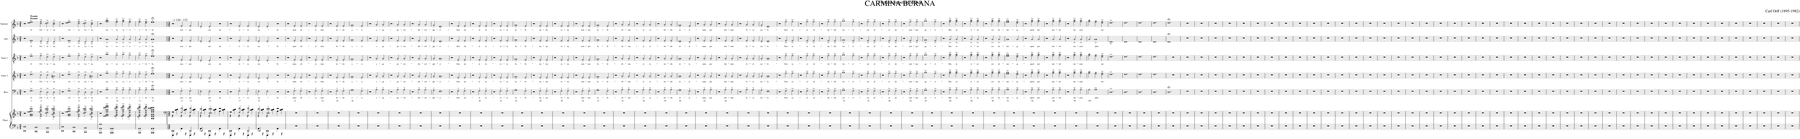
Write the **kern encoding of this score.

**kern	**kern	**kern	**text	**text	**kern	**text	**kern	**text	**kern	**text	**kern	**text
*part6	*part6	*part5	*part5	*part5	*part4	*part4	*part3	*part3	*part2	*part2	*part1	*part1
*staff7	*staff6	*staff5	*staff5	*staff5	*staff4	*staff4	*staff3	*staff3	*staff2	*staff2	*staff1	*staff1
*I"Piano	*	*I"Bass	*	*	*I"Tenor 2	*	*I"Tenor 1	*	*I"Alto	*	*I"Soprano	*
*I'Pno.	*	*I'B.	*	*	*I'T.2	*	*I'T.1	*	*I'A.	*	*I'S.	*
*clefF4	*clefG2	*clefF4	*	*	*clefGv2	*	*clefGv2	*	*clefG2	*	*clefG2	*
*	*	*	*	*	*	*	*Trd1c2	*	*	*	*	*
*k[b-]	*k[b-]	*k[b-]	*	*	*k[b-]	*	*k[b-]	*	*k[b-]	*	*k[b-]	*
*M3/1	*M3/1	*M3/1	*	*	*M3/1	*	*M3/1	*	*M3/1	*	*M3/1	*
=1	=1	=1	=1	=1	=1	=1	=1	=1	=1	=1	=1	=1
1DD 1D	2r	2r	.	.	2r	.	2r	.	2r	.	2r	.
!	!	!	!	!	!	!	!	!	!	!	!LO:TX:a:B:t=Pesante	!
!	!	!	!	!	!	!	!	!	!	!	!LO:TX:a:B:t=Pesante	!
!	!	!	!LO:LY:b	!LO:LY:b	!	!LO:LY:b	!	!LO:LY:b	!	!LO:LY:b	!	!LO:LY:b
.	1f^ 1a^ 1ee^ 1ff^ 1ccc^	1F^	O	5	1d^	O	1e^	O	1f^	O	1dd^ 1ee^	O
1CC 1C	.	.	.	.	.	.	.	.	.	.	.	.
!	!	!	!LO:LY:b	!LO:LY:b	!	!LO:LY:b	!	!LO:LY:b	!	!LO:LY:b	!	!LO:LY:b
.	2e\^ 2a\^ 2ee\^ 2ff\^ 2aa\^ 2fff\^	2E^\	For-	6	2c^\	For-	2f^\	For-	2e^/	For-	2cc\^ 2ff\^	For-
!	!	!	!LO:LY:b	!	!	!LO:LY:b	!	!LO:LY:b	!	!LO:LY:b	!	!LO:LY:b
1BBB- 1BB-	2cc\^ 2dd\^ 2aa\^ 2ccc\^ 2ddd\^	2D^\	tu-	.	2c^\	tu-	2d^\	tu-	2d^/	tu-	2cc\^ 2dd\^	tu-
!	!	!	!LO:LY:b	!LO:LY:b	!	!LO:LY:b	!	!LO:LY:b	!	!LO:LY:b	!	!LO:LY:b
.	2d\^ 2a\^ 2b-\^ 2dd\^ 2aa\^ 2ccc\^ 2ddd\^	2D^\	na,	7	2A#X^\	na,	2d^\	na,	2d^/	na,	2b-\^ 2dd\^	na,
=2	=2	=2	=2	=2	=2	=2	=2	=2	=2	=2	=2	=2
1DD 1D	2r	2r	.	.	2r	.	2r	.	2r	.	2r	.
!	!	!	!LO:LY:b	!	!	!LO:LY:b	!	!LO:LY:b	!	!LO:LY:b	!	!LO:LY:b
.	1f^ 1a^ 1ee^ 1ff^ 1ccc^	1F^	vel-	.	1d^	vel-	1e^	vel-	1f^	vel-	1dd^ 1ee^	vel-
1CC 1C	.	.	.	.	.	.	.	.	.	.	.	.
!	!	!	!LO:LY:b	!LO:LY:b	!	!LO:LY:b	!	!LO:LY:b	!	!LO:LY:b	!	!LO:LY:b
.	2e\^ 2a\^ 2ee\^ 2ff\^ 2aa\^ 2fff\^	2E^\	ut	8	2c^\	ut	2f^\	ut	2e^/	ut	2cc\^ 2ff\^	ut
!	!	!	!LO:LY:b	!	!	!LO:LY:b	!	!LO:LY:b	!	!LO:LY:b	!	!LO:LY:b
1BBB- 1BB-	2cc\^ 2dd\^ 2aa\^ 2ccc\^ 2ddd\^	2D^\	Lu-	.	2c^\	Lu-	2d^\	Lu-	2d^/	Lu-	2cc\^ 2dd\^	Lu-
!	!	!	!LO:LY:b	!LO:LY:b	!	!LO:LY:b	!	!LO:LY:b	!	!LO:LY:b	!	!LO:LY:b
.	2d\^ 2a\^ 2b-\^ 2dd\^ 2aa\^ 2ccc\^ 2ddd\^	2D^\	na	9	2A#X^\	na	2d^\	na	2d^/	na	2b-\^ 2dd\^	na
=3	=3	=3	=3	=3	=3	=3	=3	=3	=3	=3	=3	=3
1AAA 1AA 1A	2r	2r	.	.	2r	.	2r	.	2r	.	2r	.
!	!	!	!LO:LY:b	!	!	!LO:LY:b	!	!LO:LY:b	!	!LO:LY:b	!	!LO:LY:b
.	1e^ 1f^ 1a^ 1ee^ 1aa^ 1eee^ 1fff^ 1aaa^	1A^	sta-	.	1f^	sta-	1a^	sta-	1a^	sta-	1ff^ 1aa^	sta-
0AAA 0AA	.	.	.	.	.	.	.	.	.	.	.	.
!	!	!	!LO:LY:b	!LO:LY:b	!	!LO:LY:b	!	!LO:LY:b	!	!LO:LY:b	!	!LO:LY:b
.	2e\^ 2f\^ 2a\^ 2dd\^ 2gg\^ 2ddd\^ 2eee\^ 2ggg\^	2A^\	tu	10	2e^\	tu	2g^\	tu	2a^/	tu	2ee\^ 2gg\^	tu
!	!	!	!LO:LY:b	!	!	!LO:LY:b	!	!LO:LY:b	!	!LO:LY:b	!	!LO:LY:b
.	2e\^ 2f\^ 2a\^ 2ee\^ 2aa\^ 2eee\^ 2fff\^ 2aaa\^	2A^\	va-	.	2f^\	va-	2a^\	va-	2a^/	va-	2ff\^ 2aa\^	va-
!	!	!	!LO:LY:b	!	!	!LO:LY:b	!	!LO:LY:b	!	!LO:LY:b	!	!LO:LY:b
.	2d\^ 2e\^ 2g\^ 2dd\^ 2gg\^ 2ddd\^ 2eee\^ 2ggg\^	2A^\	ri-	.	2e^\	ri-	2g^\	ri-	2a^/	ri-	2ee\^ 2gg\^	ri-
=4	=4	=4	=4	=4	=4	=4	=4	=4	=4	=4	=4	=4
!	!	!	!LO:LY:b	!LO:LY:b	!	!LO:LY:b	!	!LO:LY:b	!	!LO:LY:b	!	!LO:LY:b
1AAA 1AA	2d\^ 2e\^ 2g\^ 2dd\^ 2gg\^ 2ddd\^ 2eee\^ 2ggg\^	2A^\	a-	1 1	2e^\	a-	2g^\	a-	2a^/	a-	2ee\^ 2gg\^	a-
!	!	!	!LO:LY:b	!	!	!LO:LY:b	!	!LO:LY:b	!	!LO:LY:b	!	!LO:LY:b
.	2e\^ 2f\^ 2a\^ 2dd\^ 2gg\^ 2ddd\^ 2eee\^ 2ggg\^	2A^\	bi-	.	2d^\	bi-	2f^\	bi-	2a^/	bi-	2dd\^ 2ff\^	bi-
!	!	!	!LO:LY:b	!LO:LY:b	!	!LO:LY:b	!	!LO:LY:b	!	!LO:LY:b	!	!LO:LY:b
0AAA 0AA	0A 0e 0a 0ee 0aa 0ddd 0eee	0A;<^	lis,	12	0e;<^^	lis,	0e;<^^	lis,	0a;<^	lis,	0ee;<^	lis,
=5||	=5||	=5||	=5||	=5||	=5||	=5||	=5||	=5||	=5||	=5||	=5||	=5||
*	*clefF4	*	*	*	*	*	*	*	*	*	*	*
*M3/2	*M3/2	*M3/2	*	*	*M3/2	*	*M3/2	*	*M3/2	*	*M3/2	*
*	*	*	*	*	*	*	*	*	*	*	*MM240	*
*^	*^	*	*	*	*	*	*	*	*	*	*	*
!	!	!	!	!	!	!	!	!	!	!	!	!	!LO:TX:a:t=- 132	!
1DD	4DDD\	2r	4r	2r	.	.	2r	.	2r	.	2r	.	2r	.
.	4r	.	4c\ 4d\	.	.	.	.	.	.	.	.	.	.	.
!	!	!	!	!	!LO:LY:b	!LO:LY:b	!	!LO:LY:b	!	!LO:LY:b	!	!LO:LY:b	!	!LO:LY:b
.	4AA\	2F/ 2f/	4r	2F'~\	sem-	13	2F'/	sem-	2F'/	sem-	2f'/	sem-	2f'/	sem-
.	4r	.	4c\ 4d\	.	.	.	.	.	.	.	.	.	.	.
!	!	!	!	!	!LO:LY:b	!LO:LY:b	!	!LO:LY:b	!	!LO:LY:b	!	!LO:LY:b	!	!LO:LY:b
2DD/	4DDD\	2F/ 2f/	4r	2F'~\	per	14	2F'/	per	2F'/	per	2f'/	per	2f'/	per
.	4r	.	4c\ 4d\	.	.	.	.	.	.	.	.	.	.	.
=6	=6	=6	=6	=6	=6	=6	=6	=6	=6	=6	=6	=6	=6	=6
2DD/	4AA\	2E/ 2e/	4r	2E'\	.	.	2E'/	.	2E'/	.	2e'/	.	2e'/	.
.	4r	.	4c\ 4d\	.	.	.	.	.	.	.	.	.	.	.
!	!	!	!	!	!LO:LY:b	!LO:LY:b	!	!LO:LY:b	!	!LO:LY:b	!	!LO:LY:b	!	!LO:LY:b
1DD	4DDD\	2E/ 2E/ 2e/ 2e/	4r	2E'\	aut	15	2E'/	aut	2E'/	aut	2e'/	aut	2e'/	aut
.	4r	.	4c\ 4d\	.	.	.	.	.	.	.	.	.	.	.
!	!	!	!	!	!LO:LY:b	!	!	!LO:LY:b	!	!LO:LY:b	!	!LO:LY:b	!	!LO:LY:b
.	4AA\	2r	4A\	2r	de-	.	2r	de-	2r	de-	2r	de-	2r	de-
.	4r	.	4c\ 4d\	.	.	.	.	.	.	.	.	.	.	.
=7	=7	=7	=7	=7	=7	=7	=7	=7	=7	=7	=7	=7	=7	=7
1DD	4DDD\	2r	4r	2r	.	.	2r	.	2r	.	2r	.	2r	.
.	4r	.	4c\ 4d\	.	.	.	.	.	.	.	.	.	.	.
!	!	!	!	!	!LO:LY:b	!LO:LY:b	!	!LO:LY:b	!	!LO:LY:b	!	!LO:LY:b	!	!LO:LY:b
.	4AA\	2F/ 2f/	4r	2F'~\	vi-	17	2F'/	vi-	2F'/	vi-	2f'/	vi-	2f'/	vi-
.	4r	.	4c\ 4d\	.	.	.	.	.	.	.	.	.	.	.
!	!	!	!	!	!LO:LY:b	!	!	!LO:LY:b	!	!LO:LY:b	!	!LO:LY:b	!	!LO:LY:b
2DD/	4DDD\	2F/ 2f/	4r	2F'~\	ta	.	2F'/	ta	2F'/	ta	2f'/	ta	2f'/	ta
.	4r	.	4c\ 4d\	.	.	.	.	.	.	.	.	.	.	.
=8	=8	=8	=8	=8	=8	=8	=8	=8	=8	=8	=8	=8	=8	=8
!	!	!	!	!	!LO:LY:b	!LO:LY:b	!	!LO:LY:b	!	!LO:LY:b	!	!LO:LY:b	!	!LO:LY:b
2DD/	4AA\	2E/ 2e/	4r	2E'\	sta-	19	2E'/	sta-	2E'/	sta-	2e'/	sta-	2e'/	sta-
.	4r	.	4c\ 4d\	.	.	.	.	.	.	.	.	.	.	.
1DD	4DDD\	2E/ 2E/ 2e/ 2e/	4r	2E'\	.	.	2E'/	.	2E'/	.	2e'/	.	2e'/	.
.	4r	.	4c\ 4d\	.	.	.	.	.	.	.	.	.	.	.
!	!	!	!	!	!LO:LY:b	!	!	!LO:LY:b	!	!LO:LY:b	!	!LO:LY:b	!	!LO:LY:b
.	4AA\	2r	4A\	2r	bi-	.	2r	bi-	2r	bi-	2r	bi-	2r	bi-
.	4r	.	4c\ 4d\	.	.	.	.	.	.	.	.	.	.	.
*v	*v	*	*	*	*	*	*	*	*	*	*	*	*	*
*	*v	*v	*	*	*	*	*	*	*	*	*	*	*
=9	=9	=9	=9	=9	=9	=9	=9	=9	=9	=9	=9	=9
1.r	1.r	2r	.	.	2r	.	2r	.	2r	.	2r	.
!	!	!	!LO:LY:b	!LO:LY:b	!	!LO:LY:b	!	!LO:LY:b	!	!LO:LY:b	!	!LO:LY:b
.	.	2F'~\	nunc	21	2F'/	nunc	2F'/	nunc	2f'/	nunc	2f'/	nunc
!	!	!	!LO:LY:b	!	!	!LO:LY:b	!	!LO:LY:b	!	!LO:LY:b	!	!LO:LY:b
.	.	2F'~\	ob-	.	2F'/	ob-	2F'/	ob-	2f'/	ob-	2f'/	ob-
=10	=10	=10	=10	=10	=10	=10	=10	=10	=10	=10	=10	=10
1.r	1.r	2r	.	.	2r	.	2r	.	2r	.	2r	.
!	!	!	!LO:LY:b	!	!	!LO:LY:b	!	!LO:LY:b	!	!LO:LY:b	!	!LO:LY:b
.	.	2F'~\	et	.	2F'/	et	2F'/	et	2f'/	et	2f'/	et
!	!	!	!LO:LY:b	!LO:LY:b	!	!LO:LY:b	!	!LO:LY:b	!	!LO:LY:b	!	!LO:LY:b
.	.	2F'~\	tunc	24	2F'/	tunc	2F'/	tunc	2f'/	tunc	2f'/	tunc
=11	=11	=11	=11	=11	=11	=11	=11	=11	=11	=11	=11	=11
1.r	1.r	2r	.	.	2r	.	2r	.	2r	.	2r	.
!	!	!	!LO:LY:b	!LO:LY:b	!	!LO:LY:b	!	!LO:LY:b	!	!LO:LY:b	!	!LO:LY:b
.	.	2F'~\	lu-	26	2F'/	lu-	2F'/	lu-	2f'/	lu-	2f'/	lu-
!	!	!	!LO:LY:b	!	!	!LO:LY:b	!	!LO:LY:b	!	!LO:LY:b	!	!LO:LY:b
.	.	2F'~\	do	.	2F'/	do	2F'/	do	2f'/	do	2f'/	do
=12	=12	=12	=12	=12	=12	=12	=12	=12	=12	=12	=12	=12
!	!	!	!LO:LY:b	!LO:LY:b	!	!LO:LY:b	!	!LO:LY:b	!	!LO:LY:b	!	!LO:LY:b
1.r	1.r	1G~	a-	28	1G~	a-	1G~	a-	1g~	a-	1g~	a-
!	!	!	!LO:LY:b	!	!	!LO:LY:b	!	!LO:LY:b	!	!LO:LY:b	!	!LO:LY:b
.	.	2F'~\	ci	.	2F'/	ci	2F'/	ci	2f'/	ci	2f'/	ci
=13	=13	=13	=13	=13	=13	=13	=13	=13	=13	=13	=13	=13
1.r	1.r	2r	.	.	2r	.	2r	.	2r	.	2r	.
!	!	!	!LO:LY:b	!	!	!LO:LY:b	!	!LO:LY:b	!	!LO:LY:b	!	!LO:LY:b
.	.	2A'~\	e-	.	2A'/	e-	2A'/	e-	2f'/	e	2a'/	e-
!	!	!	!LO:LY:b	!	!	!LO:LY:b	!	!LO:LY:b	!	!LO:LY:b	!	!LO:LY:b
.	.	2A'~\	ge-	.	2A'/	ge-	2A'/	ge-	2f'/	ge-	2a'/	ge-
=14	=14	=14	=14	=14	=14	=14	=14	=14	=14	=14	=14	=14
1.r	1.r	2r	.	.	2r	.	2r	.	2r	.	2r	.
!	!	!	!LO:LY:b	!	!	!LO:LY:b	!	!LO:LY:b	!	!LO:LY:b	!	!LO:LY:b
.	.	2A'~\	po-	.	2A'/	po-	2A'/	po-	2f'/	po-	2a'/	po-
!	!	!	!LO:LY:b	!	!	!LO:LY:b	!	!LO:LY:b	!	!LO:LY:b	!	!LO:LY:b
.	.	2A'~\	tes-	.	2A'/	tes-	2A'/	tes-	2f'/	tes-	2a'/	tes-
=15	=15	=15	=15	=15	=15	=15	=15	=15	=15	=15	=15	=15
1.r	1.r	2r	.	.	2r	.	2r	.	2r	.	2r	.
!	!	!	!LO:LY:b	!	!	!LO:LY:b	!	!LO:LY:b	!	!LO:LY:b	!	!LO:LY:b
.	.	2A'~\	dis-	.	2A'/	dis-	2A'/	dis-	2f'/	dis-	2a'/	dis-
!	!	!	!LO:LY:b	!	!	!LO:LY:b	!	!LO:LY:b	!	!LO:LY:b	!	!LO:LY:b
.	.	2A'~\	sol-	.	2A'/	sol-	2A'/	sol-	2f'/	sol-	2a'/	sol-
=16	=16	=16	=16	=16	=16	=16	=16	=16	=16	=16	=16	=16
!	!	!	!LO:LY:b	!	!	!LO:LY:b	!	!LO:LY:b	!	!LO:LY:b	!	!LO:LY:b
1.r	1.r	2G'~\	gla-	.	2A'/	gla-	2A'/	gla-	2e'/	gla-	2g'/	gla-
!	!	!	!LO:LY:b	!	!	!LO:LY:b	!	!LO:LY:b	!	!LO:LY:b	!	!LO:LY:b
.	.	1E~	ci-	.	1A~	ci-	1A~	ci-	1e~	ci-	1e~	ci-
=17	=17	=17	=17	=17	=17	=17	=17	=17	=17	=17	=17	=17
1.r	1.r	2r	.	.	2r	.	2r	.	2r	.	2r	.
!	!	!	!LO:LY:b	!	!	!LO:LY:b	!	!LO:LY:b	!	!LO:LY:b	!	!LO:LY:b
.	.	2F'~\	Sors	.	2F'/	Sors	2F'/	Sors	2f'/	Sors	2f'/	Sors
!	!	!	!LO:LY:b	!	!	!LO:LY:b	!	!LO:LY:b	!	!LO:LY:b	!	!LO:LY:b
.	.	2F'~\	im-	.	2F'/	im-	2F'/	im-	2f'/	im-	2f'/	im-
=18	=18	=18	=18	=18	=18	=18	=18	=18	=18	=18	=18	=18
1.r	1.r	2r	.	.	2r	.	2r	.	2r	.	2r	.
!	!	!	!LO:LY:b	!LO:LY:b	!	!LO:LY:b	!	!LO:LY:b	!	!LO:LY:b	!	!LO:LY:b
.	.	2F'~\	et	40	2F'/	et	2F'/	et	2f'/	et	2f'/	et
!	!	!	!LO:LY:b	!	!	!LO:LY:b	!	!LO:LY:b	!	!LO:LY:b	!	!LO:LY:b
.	.	2F'~\	in-	.	2F'/	in-	2F'/	in-	2f'/	in-	2f'/	in-
=19	=19	=19	=19	=19	=19	=19	=19	=19	=19	=19	=19	=19
1.r	1.r	2r	.	.	2r	.	2r	.	2r	.	2r	.
!	!	!	!LO:LY:b	!LO:LY:b	!	!LO:LY:b	!	!LO:LY:b	!	!LO:LY:b	!	!LO:LY:b
.	.	2F'~\	ro-	42	2F'/	ro-	2F'/	ro-	2f'/	ro-	2f'/	ro-
!	!	!	!LO:LY:b	!	!	!LO:LY:b	!	!LO:LY:b	!	!LO:LY:b	!	!LO:LY:b
.	.	2F'~\	ta	.	2F'/	ta	2F'/	ta	2f'/	ta	2f'/	ta
=20	=20	=20	=20	=20	=20	=20	=20	=20	=20	=20	=20	=20
!	!	!	!LO:LY:b	!LO:LY:b	!	!LO:LY:b	!	!LO:LY:b	!	!LO:LY:b	!	!LO:LY:b
1.r	1.r	1G~	lu-	44	1G~	lu-	1G~	lu-	1g~	lu-	1g~	lu-
!	!	!	!LO:LY:b	!	!	!LO:LY:b	!	!LO:LY:b	!	!LO:LY:b	!	!LO:LY:b
.	.	2F'~\	bi-	.	2F'/	bi-	2F'/	bi-	2f'/	bi-	2f'/	bi-
=21	=21	=21	=21	=21	=21	=21	=21	=21	=21	=21	=21	=21
1.r	1.r	2r	.	.	2r	.	2r	.	2r	.	2r	.
!	!	!	!LO:LY:b	!LO:LY:b	!	!LO:LY:b	!	!LO:LY:b	!	!LO:LY:b	!	!LO:LY:b
.	.	2F'~\	sta-	46	2F'/	sta-	2F'/	sta-	2f'/	sta-	2f'/	sta-
!	!	!	!LO:LY:b	!	!	!LO:LY:b	!	!LO:LY:b	!	!LO:LY:b	!	!LO:LY:b
.	.	2F'~\	tus	.	2F'/	tus	2F'/	tus	2f'/	tus	2f'/	tus
=22	=22	=22	=22	=22	=22	=22	=22	=22	=22	=22	=22	=22
1.r	1.r	2r	.	.	2r	.	2r	.	2r	.	2r	.
!	!	!	!LO:LY:b	!LO:LY:b	!	!LO:LY:b	!	!LO:LY:b	!	!LO:LY:b	!	!LO:LY:b
.	.	2F'~\	va-	48	2F'/	va-	2F'/	va-	2f'/	va-	2f'/	va-
!	!	!	!LO:LY:b	!	!	!LO:LY:b	!	!LO:LY:b	!	!LO:LY:b	!	!LO:LY:b
.	.	2F'~\	na	.	2F'/	na	2F'/	na	2f'/	na	2f'/	na
=23	=23	=23	=23	=23	=23	=23	=23	=23	=23	=23	=23	=23
1.r	1.r	2r	.	.	2r	.	2r	.	2r	.	2r	.
!	!	!	!LO:LY:b	!LO:LY:b	!	!LO:LY:b	!	!LO:LY:b	!	!LO:LY:b	!	!LO:LY:b
.	.	2F'~\	sem-	50	2F'/	sem-	2F'/	sem-	2f'/	sem-	2f'/	sem-
!	!	!	!LO:LY:b	!	!	!LO:LY:b	!	!LO:LY:b	!	!LO:LY:b	!	!LO:LY:b
.	.	2F'~\	per	.	2F'/	per	2F'/	per	2f'/	per	2f'/	per
=24	=24	=24	=24	=24	=24	=24	=24	=24	=24	=24	=24	=24
!	!	!	!LO:LY:b	!LO:LY:b	!	!LO:LY:b	!	!LO:LY:b	!	!LO:LY:b	!	!LO:LY:b
1.r	1.r	1G~	lu-	52	1G~	lu-	1G~	lu-	1g~	lu-	1g~	lu-
!	!	!	!LO:LY:b	!	!	!LO:LY:b	!	!LO:LY:b	!	!LO:LY:b	!	!LO:LY:b
.	.	2F'~\	bi-	.	2F'/	bi-	2F'/	bi-	2f'/	bi-	2f'/	bi-
=25	=25	=25	=25	=25	=25	=25	=25	=25	=25	=25	=25	=25
1.r	1.r	2r	.	.	2r	.	2r	.	2r	.	2r	.
!	!	!	!LO:LY:b	!LO:LY:b	!	!LO:LY:b	!	!LO:LY:b	!	!LO:LY:b	!	!LO:LY:b
.	.	2A'~\	ob-	54	2A'/	ob-	2A'/	ob-	2f'/	ob-	2a'/	ob-
!	!	!	!LO:LY:b	!	!	!LO:LY:b	!	!LO:LY:b	!	!LO:LY:b	!	!LO:LY:b
.	.	2A'~\	um-	.	2A'/	um-	2A'/	um-	2f'/	um-	2a'/	um-
=26	=26	=26	=26	=26	=26	=26	=26	=26	=26	=26	=26	=26
1.r	1.r	2r	.	.	2r	.	2r	.	2r	.	2r	.
!	!	!	!LO:LY:b	!LO:LY:b	!	!LO:LY:b	!	!LO:LY:b	!	!LO:LY:b	!	!LO:LY:b
.	.	2A'~\	et	56	2A'/	et	2A'/	et	2f'/	et	2a'/	et
!	!	!	!LO:LY:b	!	!	!LO:LY:b	!	!LO:LY:b	!	!LO:LY:b	!	!LO:LY:b
.	.	2A'~\	ve-	.	2A'/	ve-	2A'/	ve-	2f'/	ve-	2a'/	ve-
=27	=27	=27	=27	=27	=27	=27	=27	=27	=27	=27	=27	=27
1.r	1.r	2r	.	.	2r	.	2r	.	2r	.	2r	.
!	!	!	!LO:LY:b	!LO:LY:b	!	!LO:LY:b	!	!LO:LY:b	!	!LO:LY:b	!	!LO:LY:b
.	.	2A'~\	mi-	58	2A'/	mi-	2A'/	mi-	2f'/	mi-	2a'/	mi-
!	!	!	!LO:LY:b	!	!	!LO:LY:b	!	!LO:LY:b	!	!LO:LY:b	!	!LO:LY:b
.	.	2A'~\	chi	.	2A'/	chi	2A'/	chi	2f'/	chi	2a'/	chi
=28	=28	=28	=28	=28	=28	=28	=28	=28	=28	=28	=28	=28
!	!	!	!LO:LY:b	!LO:LY:b	!	!LO:LY:b	!	!LO:LY:b	!	!LO:LY:b	!	!LO:LY:b
1.r	1.r	1G~	ni-	60	1A~	ni-	1A~	ni-	1e~	ni-	1g~	ni-
!	!	!	!LO:LY:b	!	!	!LO:LY:b	!	!LO:LY:b	!	!LO:LY:b	!	!LO:LY:b
.	.	2F'~\	te-	.	2A'/	te-	2A'/	te-	2d'/	te-	2f'/	te-
=29	=29	=29	=29	=29	=29	=29	=29	=29	=29	=29	=29	=29
1.r	1.r	2r	.	.	2r	.	2r	.	2r	.	2r	.
!	!	!	!LO:LY:b	!LO:LY:b	!	!LO:LY:b	!	!LO:LY:b	!	!LO:LY:b	!	!LO:LY:b
.	.	2A'~\	nunc	62	2A'/	nunc	2A'/	nunc	2f'/	nunc	2a'/	nunc
!	!	!	!LO:LY:b	!	!	!LO:LY:b	!	!LO:LY:b	!	!LO:LY:b	!	!LO:LY:b
.	.	2A'~\	per	.	2A'/	per	2A'/	per	2f'/	per	2a'/	per
=30	=30	=30	=30	=30	=30	=30	=30	=30	=30	=30	=30	=30
1.r	1.r	2r	.	.	2r	.	2r	.	2r	.	2r	.
!	!	!	!LO:LY:b	!LO:LY:b	!	!LO:LY:b	!	!LO:LY:b	!	!LO:LY:b	!	!LO:LY:b
.	.	2A'~\	dor-	64	2A'/	dor-	2A'/	dor-	2f'/	dor-	2a'/	dor-
!	!	!	!LO:LY:b	!	!	!LO:LY:b	!	!LO:LY:b	!	!LO:LY:b	!	!LO:LY:b
.	.	2A'~\	sum	.	2A'/	sum	2A'/	sum	2f'/	sum	2a'/	sum
=31	=31	=31	=31	=31	=31	=31	=31	=31	=31	=31	=31	=31
1.r	1.r	2r	.	.	2r	.	2r	.	2r	.	2r	.
!	!	!	!LO:LY:b	!	!	!LO:LY:b	!	!LO:LY:b	!	!LO:LY:b	!	!LO:LY:b
.	.	2A'~\	fe-	.	2A'/	fe-	2A'/	fe-	2f'/	fe-	2a'/	fe-
!	!	!	!LO:LY:b	!	!	!LO:LY:b	!	!LO:LY:b	!	!LO:LY:b	!	!LO:LY:b
.	.	2A'~\	ro	.	2A'/	ro	2A'/	ro	2f'/	ro	2a'/	ro
=32	=32	=32	=32	=32	=32	=32	=32	=32	=32	=32	=32	=32
!	!	!	!LO:LY:b	!	!	!LO:LY:b	!	!LO:LY:b	!	!LO:LY:b	!	!LO:LY:b
1.r	1.r	2G'~\	sce-	.	2A'/	sce-	2A'/	sce-	2e'/	sce-	2g'/	sce-
!	!	!	!LO:LY:b	!	!	!LO:LY:b	!	!LO:LY:b	!	!LO:LY:b	!	!LO:LY:b
.	.	1E~	le-	.	1A~	le-	1A~	le-	1e~	le-	1e~	le-
=33	=33	=33	=33	=33	=33	=33	=33	=33	=33	=33	=33	=33
1.r	1.r	2r	.	.	2r	.	2r	.	2r	.	2r	.
!	!	!	!LO:LY:b	!	!	!LO:LY:b	!	!LO:LY:b	!	!LO:LY:b	!	!LO:LY:b
.	.	2F^\	Sors	.	2f^\	Sors	2f^\	Sors	2f^/	Sors	2ff^\	Sors
!	!	!	!LO:LY:b	!	!	!LO:LY:b	!	!LO:LY:b	!	!LO:LY:b	!	!LO:LY:b
.	.	2F^\	sa-	.	2f^\	sa-	2f^\	sa-	2f^/	sa-	2ff^\	sa-
=34	=34	=34	=34	=34	=34	=34	=34	=34	=34	=34	=34	=34
1.r	1.r	2r	.	.	2r	.	2r	.	2r	.	2r	.
!	!	!	!LO:LY:b	!	!	!LO:LY:b	!	!LO:LY:b	!	!LO:LY:b	!	!LO:LY:b
.	.	2F^\	et	.	2f^\	et	2f^\	et	2f^/	et	2ff^\	et
!	!	!	!LO:LY:b	!	!	!LO:LY:b	!	!LO:LY:b	!	!LO:LY:b	!	!LO:LY:b
.	.	2F^\	vir-	.	2f^\	vir-	2f^\	vir-	2f^/	vir-	2ff^\	vir-
=35	=35	=35	=35	=35	=35	=35	=35	=35	=35	=35	=35	=35
1.r	1.r	2r	.	.	2r	.	2r	.	2r	.	2r	.
!	!	!	!LO:LY:b	!	!	!LO:LY:b	!	!LO:LY:b	!	!LO:LY:b	!	!LO:LY:b
.	.	2F^\	mi-	.	2f^\	mi-	2f^\	mi-	2f^/	mi-	2ff^\	mi-
!	!	!	!LO:LY:b	!	!	!LO:LY:b	!	!LO:LY:b	!	!LO:LY:b	!	!LO:LY:b
.	.	2F^\	chi	.	2f^\	chi	2f^\	chi	2f^/	chi	2ff^\	chi
=36	=36	=36	=36	=36	=36	=36	=36	=36	=36	=36	=36	=36
!	!	!	!LO:LY:b	!LO:LY:b	!	!LO:LY:b	!	!LO:LY:b	!	!LO:LY:b	!	!LO:LY:b
1.r	1.r	1G^	tra-	76	1g^	tra-	1g^	tra-	1g^	tra-	1gg^	tra-
!	!	!	!LO:LY:b	!	!	!LO:LY:b	!	!LO:LY:b	!	!LO:LY:b	!	!LO:LY:b
.	.	2F^\	ri-	.	2f^\	ri-	2f^\	ri-	2f^/	ri-	2ff^\	ri-
=37	=37	=37	=37	=37	=37	=37	=37	=37	=37	=37	=37	=37
1.r	1.r	2r	.	.	2r	.	2r	.	2r	.	2r	.
!	!	!	!LO:LY:b	!LO:LY:b	!	!LO:LY:b	!	!LO:LY:b	!	!LO:LY:b	!	!LO:LY:b
.	.	2F^\	est	78	2f^\	est	2f^\	est	2f^/	est	2ff^\	est
!	!	!	!LO:LY:b	!	!	!LO:LY:b	!	!LO:LY:b	!	!LO:LY:b	!	!LO:LY:b
.	.	2F^\	af-	.	2f^\	af-	2f^\	af-	2f^/	af-	2ff^\	af-
=38	=38	=38	=38	=38	=38	=38	=38	=38	=38	=38	=38	=38
1.r	1.r	2r	.	.	2r	.	2r	.	2r	.	2r	.
!	!	!	!LO:LY:b	!LO:LY:b	!	!LO:LY:b	!	!LO:LY:b	!	!LO:LY:b	!	!LO:LY:b
.	.	2F^\	et	80	2f^\	et	2f^\	et	2f^/	et	2ff^\	et
!	!	!	!LO:LY:b	!	!	!LO:LY:b	!	!LO:LY:b	!	!LO:LY:b	!	!LO:LY:b
.	.	2F^\	de-	.	2f^\	de-	2f^\	de-	2f^/	de-	2ff^\	de-
=39	=39	=39	=39	=39	=39	=39	=39	=39	=39	=39	=39	=39
1.r	1.r	2r	.	.	2r	.	2r	.	2r	.	2r	.
!	!	!	!LO:LY:b	!LO:LY:b	!	!LO:LY:b	!	!LO:LY:b	!	!LO:LY:b	!	!LO:LY:b
.	.	2F^\	sem-	82	2f^\	sem-	2f^\	sem-	2f^/	sem-	2ff^\	sem-
!	!	!	!LO:LY:b	!	!	!LO:LY:b	!	!LO:LY:b	!	!LO:LY:b	!	!LO:LY:b
.	.	2F^\	per	.	2f^\	per	2f^\	per	2f^/	per	2ff^\	per
=40	=40	=40	=40	=40	=40	=40	=40	=40	=40	=40	=40	=40
!	!	!	!LO:LY:b	!LO:LY:b	!	!LO:LY:b	!	!LO:LY:b	!	!LO:LY:b	!	!LO:LY:b
1.r	1.r	1G^	ga-	84	1g^	ga-	1g^	ga-	1g^	ga-	1gg^	ga-
!	!	!	!LO:LY:b	!	!	!LO:LY:b	!	!LO:LY:b	!	!LO:LY:b	!	!LO:LY:b
.	.	2F^\	ri-	.	2f^\	ri-	2f^\	ri-	2f^/	ri-	2ff^\	ri-
=41	=41	=41	=41	=41	=41	=41	=41	=41	=41	=41	=41	=41
1.r	1.r	2r	.	.	2r	.	2r	.	2r	.	2r	.
!	!	!	!LO:LY:b	!LO:LY:b	!	!LO:LY:b	!	!LO:LY:b	!	!LO:LY:b	!	!LO:LY:b
.	.	2A^\	Hac	86	2f\^ 2a\^	Hac	2f\^ 2a\^	Hac	2a^/	Hac	2ff\^ 2aa\^	Hac
!	!	!	!LO:LY:b	!	!	!LO:LY:b	!	!LO:LY:b	!	!LO:LY:b	!	!LO:LY:b
.	.	2A^\	in	.	2f\^ 2a\^	in	2f\^ 2a\^	in	2a^/	in	2ff\^ 2aa\^	in
=42	=42	=42	=42	=42	=42	=42	=42	=42	=42	=42	=42	=42
1.r	1.r	2r	.	.	2r	.	2r	.	2r	.	2r	.
!	!	!	!LO:LY:b	!LO:LY:b	!	!LO:LY:b	!	!LO:LY:b	!	!LO:LY:b	!	!LO:LY:b
.	.	2A^\	si-	88	2f\^ 2a\^	si-	2f\^ 2a\^	si-	2a^/	si-	2ff\^ 2aa\^	si-
!	!	!	!LO:LY:b	!	!	!LO:LY:b	!	!LO:LY:b	!	!LO:LY:b	!	!LO:LY:b
.	.	2A^\	ne	.	2f\^ 2a\^	ne	2f\^ 2a\^	ne	2a^/	ne	2ff\^ 2aa\^	ne
=43	=43	=43	=43	=43	=43	=43	=43	=43	=43	=43	=43	=43
1.r	1.r	2r	.	.	2r	.	2r	.	2r	.	2r	.
!	!	!	!LO:LY:b	!LO:LY:b	!	!LO:LY:b	!	!LO:LY:b	!	!LO:LY:b	!	!LO:LY:b
.	.	2A^\	cor	90	2f\^ 2a\^	cor	2f\^ 2a\^	cor	2a^/	cor	2ff\^ 2aa\^	cor
!	!	!	!LO:LY:b	!	!	!LO:LY:b	!	!LO:LY:b	!	!LO:LY:b	!	!LO:LY:b
.	.	2A^\	de-	.	2f\^ 2a\^	de-	2f\^ 2a\^	de-	2a^/	de-	2ff\^ 2aa\^	de-
=44	=44	=44	=44	=44	=44	=44	=44	=44	=44	=44	=44	=44
!	!	!	!LO:LY:b	!LO:LY:b	!	!LO:LY:b	!	!LO:LY:b	!	!LO:LY:b	!	!LO:LY:b
1.r	1.r	1A^	tan-	92	1e^ 1g^	tan-	1e^ 1g^	tan-	1a	tan-	1ee^ 1gg^	tan-
!	!	!	!LO:LY:b	!	!	!LO:LY:b	!	!LO:LY:b	!	!LO:LY:b	!	!LO:LY:b
.	.	2A^\	gi-	.	2d\^ 2f\^	gi-	2d\^ 2f\^	gi-	2a/	gi-	2dd\^ 2ff\^	gi-
=45	=45	=45	=45	=45	=45	=45	=45	=45	=45	=45	=45	=45
1.r	1.r	2r	.	.	2r	.	2r	.	2r	.	2r	.
!	!	!	!LO:LY:b	!LO:LY:b	!	!LO:LY:b	!	!LO:LY:b	!	!LO:LY:b	!	!LO:LY:b
.	.	2A^\	quod	94	2f\^ 2a\^	quod	2f\^ 2a\^	quod	2a/	quod	2ff\^ 2aa\^	quod
!	!	!	!LO:LY:b	!	!	!LO:LY:b	!	!LO:LY:b	!	!LO:LY:b	!	!LO:LY:b
.	.	2A^\	per	.	2f\^ 2a\^	per	2f\^ 2a\^	per	2a/	per	2ff\^ 2aa\^	per
=46	=46	=46	=46	=46	=46	=46	=46	=46	=46	=46	=46	=46
1.r	1.r	2r	.	.	2r	.	2r	.	2r	.	2r	.
!	!	!	!LO:LY:b	!LO:LY:b	!	!LO:LY:b	!	!LO:LY:b	!	!LO:LY:b	!	!LO:LY:b
.	.	2A^\	ster-	96	2f\^ 2a\^	ster-	2f\^ 2a\^	ster-	2a/	ster-	2ff\^ 2aa\^	ster-
!	!	!	!LO:LY:b	!	!	!LO:LY:b	!	!LO:LY:b	!	!LO:LY:b	!	!LO:LY:b
.	.	2A^\	nit	.	2f\^ 2a\^	nit	2f\^ 2a\^	nit	2a/	nit	2ff\^ 2aa\^	nit
=47	=47	=47	=47	=47	=47	=47	=47	=47	=47	=47	=47	=47
1.r	1.r	2r	.	.	2r	.	2r	.	2r	.	2r	.
!	!	!	!LO:LY:b	!LO:LY:b	!	!LO:LY:b	!	!LO:LY:b	!	!LO:LY:b	!	!LO:LY:b
.	.	2A^\	me-	98	2f\^ 2a\^	me-	2f\^ 2a\^	me-	2a^/	me-	2ff\^ 2aa\^	me
!	!	!	!LO:LY:b	!	!	!LO:LY:b	!	!LO:LY:b	!	!LO:LY:b	!	!LO:LY:b
.	.	2A^\	cum	.	2f\^ 2a\^	cum	2f\^ 2a\^	cum	2a^/	-cum	2ff\^ 2aa\^	-cum
=48	=48	=48	=48	=48	=48	=48	=48	=48	=48	=48	=48	=48
!	!	!	!	!LO:LY:b	!	!	!	!	!	!	!	!
1.r	1.r	2A\	.	100	2f\ 2a\	.	2f\ 2a\	.	2a/	.	2ff\ 2aa\	.
!	!	!	!LO:LY:b	!	!	!	!	!	!	!LO:LY:b	!	!
.	.	1A^	plan-	.	2e\ 2g\	.	2e\ 2g\	.	1a^	plan-	2ee\ 2gg\	.
!	!	!	!	!	!	!LO:LY:b	!	!LO:LY:b	!	!	!	!LO:LY:b
.	.	.	.	.	2d\^ 2f\^	nes	2d\^ 2f\^	nes	.	.	2dd\^ 2ff\^	nes
=49	=49	=49	=49	=49	=49	=49	=49	=49	=49	=49	=49	=49
1.r	1.r	1.D^	.	.	1.d^	.	1.d^	.	1.d^	.	1.dd^	.
=50	=50	=50	=50	=50	=50	=50	=50	=50	=50	=50	=50	=50
1.r	1.r	1.D	.	.	1.d	.	1.d	.	1.d	.	1.dd	.
=51	=51	=51	=51	=51	=51	=51	=51	=51	=51	=51	=51	=51
1.r	1.r	1.D	.	.	1.d	.	1.d	.	1.d	.	1.dd	.
=52	=52	=52	=52	=52	=52	=52	=52	=52	=52	=52	=52	=52
1.r	1.r	1.D	.	.	1.d	.	1.d	.	1.d	.	1.dd	.
=53	=53	=53	=53	=53	=53	=53	=53	=53	=53	=53	=53	=53
1.r	1.r	1.D;<	.	.	1.r	.	1.r	.	1.d;<	.	1.dd;<	.
=54	=54	=54	=54	=54	=54	=54	=54	=54	=54	=54	=54	=54
1.r	1.r	1.r	.	.	1.r	.	1.r	.	1.r	.	1.r	.
=55	=55	=55	=55	=55	=55	=55	=55	=55	=55	=55	=55	=55
1.r	1.r	1.r	.	.	1.r	.	1.r	.	1.r	.	1.r	.
=56	=56	=56	=56	=56	=56	=56	=56	=56	=56	=56	=56	=56
1.r	1.r	1.r	.	.	1.r	.	1.r	.	1.r	.	1.r	.
=57	=57	=57	=57	=57	=57	=57	=57	=57	=57	=57	=57	=57
1.r	1.r	1.r	.	.	1.r	.	1.r	.	1.r	.	1.r	.
=58	=58	=58	=58	=58	=58	=58	=58	=58	=58	=58	=58	=58
1.r	1.r	1.r	.	.	1.r	.	1.r	.	1.r	.	1.r	.
=59	=59	=59	=59	=59	=59	=59	=59	=59	=59	=59	=59	=59
1.r	1.r	1.r	.	.	1.r	.	1.r	.	1.r	.	1.r	.
=60	=60	=60	=60	=60	=60	=60	=60	=60	=60	=60	=60	=60
1.r	1.r	1.r	.	.	1.r	.	1.r	.	1.r	.	1.r	.
=61	=61	=61	=61	=61	=61	=61	=61	=61	=61	=61	=61	=61
1.r	1.r	1.r	.	.	1.r	.	1.r	.	1.r	.	1.r	.
=62	=62	=62	=62	=62	=62	=62	=62	=62	=62	=62	=62	=62
1.r	1.r	1.r	.	.	1.r	.	1.r	.	1.r	.	1.r	.
=63	=63	=63	=63	=63	=63	=63	=63	=63	=63	=63	=63	=63
1.r	1.r	1.r	.	.	1.r	.	1.r	.	1.r	.	1.r	.
=64	=64	=64	=64	=64	=64	=64	=64	=64	=64	=64	=64	=64
1.r	1.r	1.r	.	.	1.r	.	1.r	.	1.r	.	1.r	.
=65	=65	=65	=65	=65	=65	=65	=65	=65	=65	=65	=65	=65
1.r	1.r	1.r	.	.	1.r	.	1.r	.	1.r	.	1.r	.
=66	=66	=66	=66	=66	=66	=66	=66	=66	=66	=66	=66	=66
1.r	1.r	1.r	.	.	1.r	.	1.r	.	1.r	.	1.r	.
=67	=67	=67	=67	=67	=67	=67	=67	=67	=67	=67	=67	=67
1.r	1.r	1.r	.	.	1.r	.	1.r	.	1.r	.	1.r	.
=68	=68	=68	=68	=68	=68	=68	=68	=68	=68	=68	=68	=68
1.r	1.r	1.r	.	.	1.r	.	1.r	.	1.r	.	1.r	.
=69	=69	=69	=69	=69	=69	=69	=69	=69	=69	=69	=69	=69
1.r	1.r	1.r	.	.	1.r	.	1.r	.	1.r	.	1.r	.
=70	=70	=70	=70	=70	=70	=70	=70	=70	=70	=70	=70	=70
1.r	1.r	1.r	.	.	1.r	.	1.r	.	1.r	.	1.r	.
=71	=71	=71	=71	=71	=71	=71	=71	=71	=71	=71	=71	=71
1.r	1.r	1.r	.	.	1.r	.	1.r	.	1.r	.	1.r	.
=72	=72	=72	=72	=72	=72	=72	=72	=72	=72	=72	=72	=72
1.r	1.r	1.r	.	.	1.r	.	1.r	.	1.r	.	1.r	.
=73	=73	=73	=73	=73	=73	=73	=73	=73	=73	=73	=73	=73
1.r	1.r	1.r	.	.	1.r	.	1.r	.	1.r	.	1.r	.
=74	=74	=74	=74	=74	=74	=74	=74	=74	=74	=74	=74	=74
1.r	1.r	1.r	.	.	1.r	.	1.r	.	1.r	.	1.r	.
=75	=75	=75	=75	=75	=75	=75	=75	=75	=75	=75	=75	=75
1.r	1.r	1.r	.	.	1.r	.	1.r	.	1.r	.	1.r	.
=76	=76	=76	=76	=76	=76	=76	=76	=76	=76	=76	=76	=76
1.r	1.r	1.r	.	.	1.r	.	1.r	.	1.r	.	1.r	.
=77	=77	=77	=77	=77	=77	=77	=77	=77	=77	=77	=77	=77
1.r	1.r	1.r	.	.	1.r	.	1.r	.	1.r	.	1.r	.
=78	=78	=78	=78	=78	=78	=78	=78	=78	=78	=78	=78	=78
1.r	1.r	1.r	.	.	1.r	.	1.r	.	1.r	.	1.r	.
=79	=79	=79	=79	=79	=79	=79	=79	=79	=79	=79	=79	=79
1.r	1.r	1.r	.	.	1.r	.	1.r	.	1.r	.	1.r	.
=80	=80	=80	=80	=80	=80	=80	=80	=80	=80	=80	=80	=80
1.r	1.r	1.r	.	.	1.r	.	1.r	.	1.r	.	1.r	.
=81	=81	=81	=81	=81	=81	=81	=81	=81	=81	=81	=81	=81
1.r	1.r	1.r	.	.	1.r	.	1.r	.	1.r	.	1.r	.
=82	=82	=82	=82	=82	=82	=82	=82	=82	=82	=82	=82	=82
1.r	1.r	1.r	.	.	1.r	.	1.r	.	1.r	.	1.r	.
=83	=83	=83	=83	=83	=83	=83	=83	=83	=83	=83	=83	=83
1.r	1.r	1.r	.	.	1.r	.	1.r	.	1.r	.	1.r	.
=84	=84	=84	=84	=84	=84	=84	=84	=84	=84	=84	=84	=84
1.r	1.r	1.r	.	.	1.r	.	1.r	.	1.r	.	1.r	.
=85	=85	=85	=85	=85	=85	=85	=85	=85	=85	=85	=85	=85
1.r	1.r	1.r	.	.	1.r	.	1.r	.	1.r	.	1.r	.
=86	=86	=86	=86	=86	=86	=86	=86	=86	=86	=86	=86	=86
1.r	1.r	1.r	.	.	1.r	.	1.r	.	1.r	.	1.r	.
=87	=87	=87	=87	=87	=87	=87	=87	=87	=87	=87	=87	=87
1.r	1.r	1.r	.	.	1.r	.	1.r	.	1.r	.	1.r	.
=88	=88	=88	=88	=88	=88	=88	=88	=88	=88	=88	=88	=88
1.r	1.r	1.r	.	.	1.r	.	1.r	.	1.r	.	1.r	.
=89	=89	=89	=89	=89	=89	=89	=89	=89	=89	=89	=89	=89
1.r	1.r	1.r	.	.	1.r	.	1.r	.	1.r	.	1.r	.
=90	=90	=90	=90	=90	=90	=90	=90	=90	=90	=90	=90	=90
1.r	1.r	1.r	.	.	1.r	.	1.r	.	1.r	.	1.r	.
=91	=91	=91	=91	=91	=91	=91	=91	=91	=91	=91	=91	=91
1.r	1.r	1.r	.	.	1.r	.	1.r	.	1.r	.	1.r	.
=92	=92	=92	=92	=92	=92	=92	=92	=92	=92	=92	=92	=92
1.r	1.r	1.r	.	.	1.r	.	1.r	.	1.r	.	1.r	.
=93	=93	=93	=93	=93	=93	=93	=93	=93	=93	=93	=93	=93
1.r	1.r	1.r	.	.	1.r	.	1.r	.	1.r	.	1.r	.
=94	=94	=94	=94	=94	=94	=94	=94	=94	=94	=94	=94	=94
1.r	1.r	1.r	.	.	1.r	.	1.r	.	1.r	.	1.r	.
=95	=95	=95	=95	=95	=95	=95	=95	=95	=95	=95	=95	=95
1.r	1.r	1.r	.	.	1.r	.	1.r	.	1.r	.	1.r	.
=96	=96	=96	=96	=96	=96	=96	=96	=96	=96	=96	=96	=96
1.r	1.r	1.r	.	.	1.r	.	1.r	.	1.r	.	1.r	.
=97	=97	=97	=97	=97	=97	=97	=97	=97	=97	=97	=97	=97
1.r	1.r	1.r	.	.	1.r	.	1.r	.	1.r	.	1.r	.
=	=	=	=	=	=	=	=	=	=	=	=	=
*-	*-	*-	*-	*-	*-	*-	*-	*-	*-	*-	*-	*-
